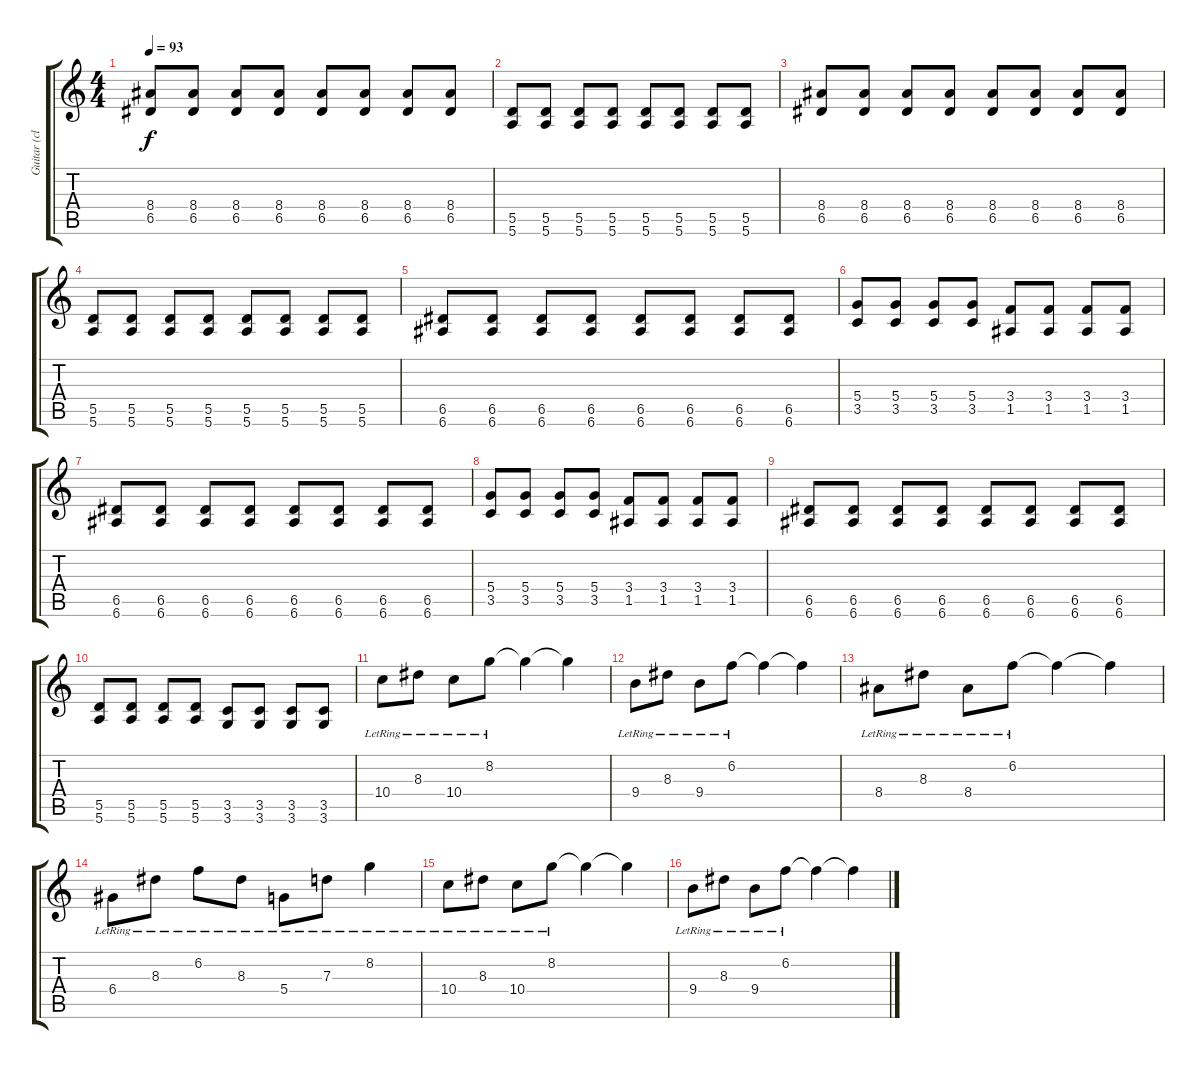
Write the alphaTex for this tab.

\track ("Guitar (clean, dist)" "Guitar (cl") {instrument electricguitarclean}
\staff {score tabs}
\tuning (E4 B3 G3 D3 A2 E2) {hide}
\ts (4 4)
\tempo 93
\clef g2
\ks c
(8.4 6.5).8{dy f} (8.4 6.5).8 (8.4 6.5).8 (8.4 6.5).8 (8.4 6.5).8 (8.4 6.5).8 (8.4 6.5).8 (8.4 6.5).8 |
(5.5 5.6).8 (5.5 5.6).8 (5.5 5.6).8 (5.5 5.6).8 (5.5 5.6).8 (5.5 5.6).8 (5.5 5.6).8 (5.5 5.6).8 |
(8.4 6.5).8 (8.4 6.5).8 (8.4 6.5).8 (8.4 6.5).8 (8.4 6.5).8 (8.4 6.5).8 (8.4 6.5).8 (8.4 6.5).8 |
(5.5 5.6).8 (5.5 5.6).8 (5.5 5.6).8 (5.5 5.6).8 (5.5 5.6).8 (5.5 5.6).8 (5.5 5.6).8 (5.5 5.6).8 |
(6.5 6.6).8 (6.5 6.6).8 (6.5 6.6).8 (6.5 6.6).8 (6.5 6.6).8 (6.5 6.6).8 (6.5 6.6).8 (6.5 6.6).8 |
(5.4 3.5).8 (5.4 3.5).8 (5.4 3.5).8 (5.4 3.5).8 (3.4 1.5).8 (3.4 1.5).8 (3.4 1.5).8 (3.4 1.5).8 |
(6.5 6.6).8 (6.5 6.6).8 (6.5 6.6).8 (6.5 6.6).8 (6.5 6.6).8 (6.5 6.6).8 (6.5 6.6).8 (6.5 6.6).8 |
(5.4 3.5).8 (5.4 3.5).8 (5.4 3.5).8 (5.4 3.5).8 (3.4 1.5).8 (3.4 1.5).8 (3.4 1.5).8 (3.4 1.5).8 |
(6.5 6.6).8 (6.5 6.6).8 (6.5 6.6).8 (6.5 6.6).8 (6.5 6.6).8 (6.5 6.6).8 (6.5 6.6).8 (6.5 6.6).8 |
(5.5 5.6).8 (5.5 5.6).8 (5.5 5.6).8 (5.5 5.6).8 (3.5 3.6).8 (3.5 3.6).8 (3.5 3.6).8 (3.5 3.6).8 |
10.4{lr}.8{instrument electricguitarclean} 8.3{lr}.8 10.4{lr}.8 8.2{lr}.8 8.2{t}.4 8.2{t}.4 |
9.4{lr}.8 8.3{lr}.8 9.4{lr}.8 6.2{lr}.8 6.2{t}.4 6.2{t}.4 |
8.4{lr}.8 8.3{lr}.8 8.4{lr}.8 6.2{lr}.8 6.2{t}.4 6.2{t}.4 |
6.4{lr}.8 8.3{lr}.8 6.2{lr}.8 8.3{lr}.8 5.4{lr}.8 7.3{lr}.8 8.2{lr}.4 |
10.4{lr}.8{instrument electricguitarclean} 8.3{lr}.8 10.4{lr}.8 8.2{lr}.8 8.2{t}.4 8.2{t}.4 |
9.4{lr}.8 8.3{lr}.8 9.4{lr}.8 6.2{lr}.8 6.2{t}.4 6.2{t}.4
